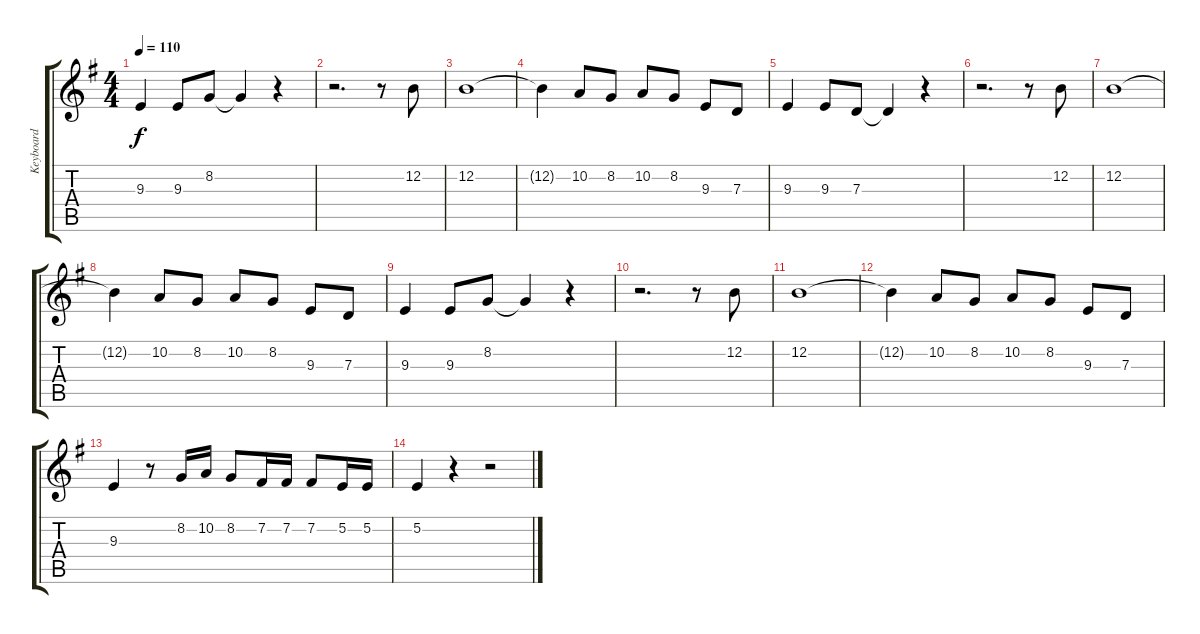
\track ("Keyboard" "Keyboard") {instrument reedorgan}
\staff {score tabs}
\tuning (E4 B3 G3 D3 A2 E2) {hide}
\ts (4 4)
\tempo 110
\clef g2
\ks g
9.3.4{dy f} 9.3.8 8.2.8 8.2{t}.4 r.4 |
r.2{d} r.8 12.2.8 |
12.2.1 |
12.2{t}.4 10.2.8 8.2.8 10.2.8 8.2.8 9.3.8 7.3.8 |
9.3.4 9.3.8 7.3.8 7.3{t}.4 r.4 |
r.2{d} r.8 12.2.8 |
12.2.1 |
12.2{t}.4 10.2.8 8.2.8 10.2.8 8.2.8 9.3.8 7.3.8 |
9.3.4 9.3.8 8.2.8 8.2{t}.4 r.4 |
r.2{d} r.8 12.2.8 |
12.2.1 |
12.2{t}.4 10.2.8 8.2.8 10.2.8 8.2.8 9.3.8 7.3.8 |
9.3.4 r.8 8.2.16 10.2.16 8.2.8 7.2.16 7.2.16 7.2.8 5.2.16 5.2.16 |
5.2.4 r.4 r.2
